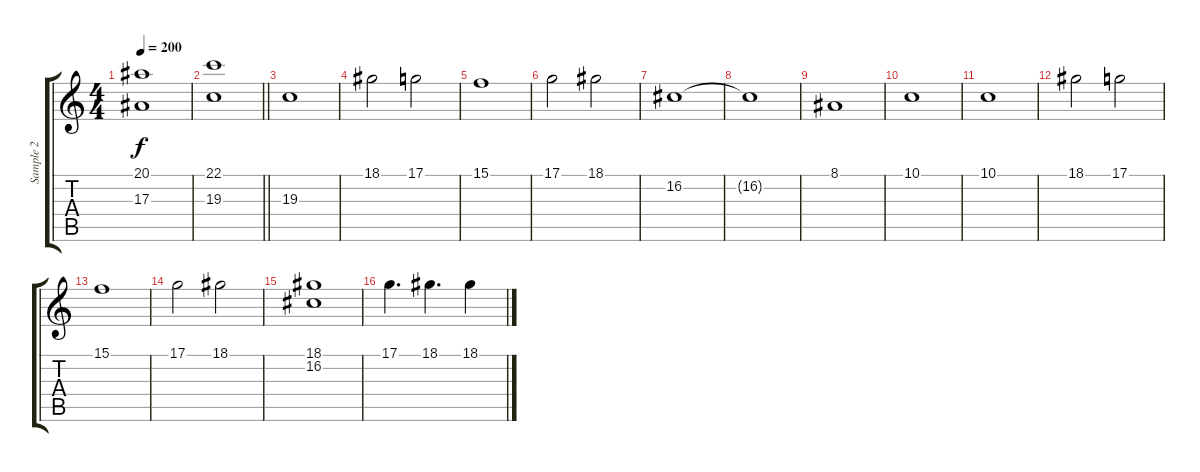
\track ("Sample 2" "Sample 2") {instrument lead5charang}
\staff {score tabs}
\tuning (D4 A3 F3 C3 G2 C2) {hide}
\ts (4 4)
\tempo 200
\clef g2
\ks c
(20.1 17.3).1{dy f} |
\barLineRight lightlight
(22.1 19.3).1 |
\section ("" " ")
19.3.1 |
18.1.2 17.1.2 |
15.1.1 |
17.1.2 18.1.2 |
16.2.1 |
16.2{t}.1 |
8.1.1 |
10.1.1 |
10.1.1 |
18.1.2 17.1.2 |
15.1.1 |
17.1.2 18.1.2 |
(18.1 16.2).1 |
17.1.4{d} 18.1.4{d} 18.1.4
